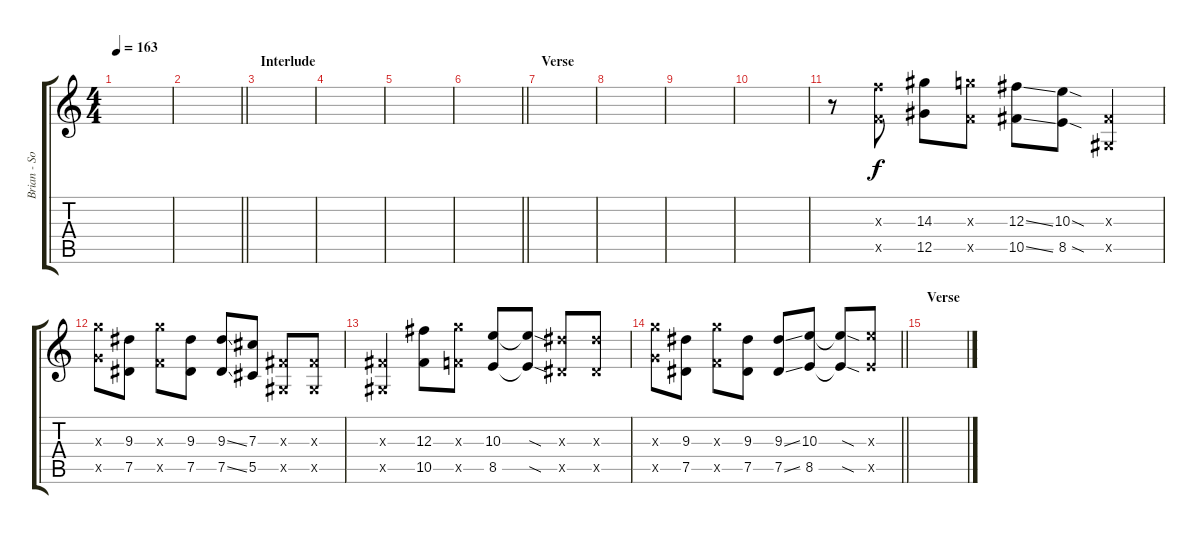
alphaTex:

\track ("Brian - Solo Guitar" "Brian - So") {instrument overdrivenguitar}
\staff {score tabs}
\tuning (Eb4 Bb3 Gb3 Db3 Ab2 Db2) {hide}
\ts (4 4)
\tempo 163
\clef g2
\ks c
|
\barLineRight lightlight
|
\section ("" "Interlude")
|
|
|
\barLineRight lightlight
|
\section ("" "Verse")
|
|
|
|
r.8 (11.3{x} 9.5{x}).8 (14.3 12.5).8 (13.3{x} 9.5{x}).8 (12.3{ss} 10.5{ss}).8 (10.3{sod} 8.5{sod}).8 (0.3{x} 0.5{x}).4 |
(13.3{x} 11.5{x}).8 (9.3 7.5).8 (13.3{x} 9.5{x}).8 (9.3 7.5).8 (9.3{ss} 7.5{ss}).8 (7.3 5.5).8 (0.3{x} 0.5{x}).8 (0.3{x} 0.5{x}).8 |
(0.3{x} 0.5{x}).4 (12.3 10.5).8 (13.3{x} 9.5{x}).8 (10.3 8.5).8 (10.3{sod t} 8.5{sod t}).8 (9.3{x} 7.5{x}).8 (9.3{x} 7.5{x}).8 |
\barLineRight lightlight
(13.3{x} 11.5{x}).8 (9.3 7.5).8 (13.3{x} 9.5{x}).8 (9.3 7.5).8 (9.3{ss} 7.5{ss}).8 (10.3 8.5).8 (10.3{sod t} 8.5{sod t}).8 (10.3{x} 8.5{x}).8 |
\section ("" "Verse")
